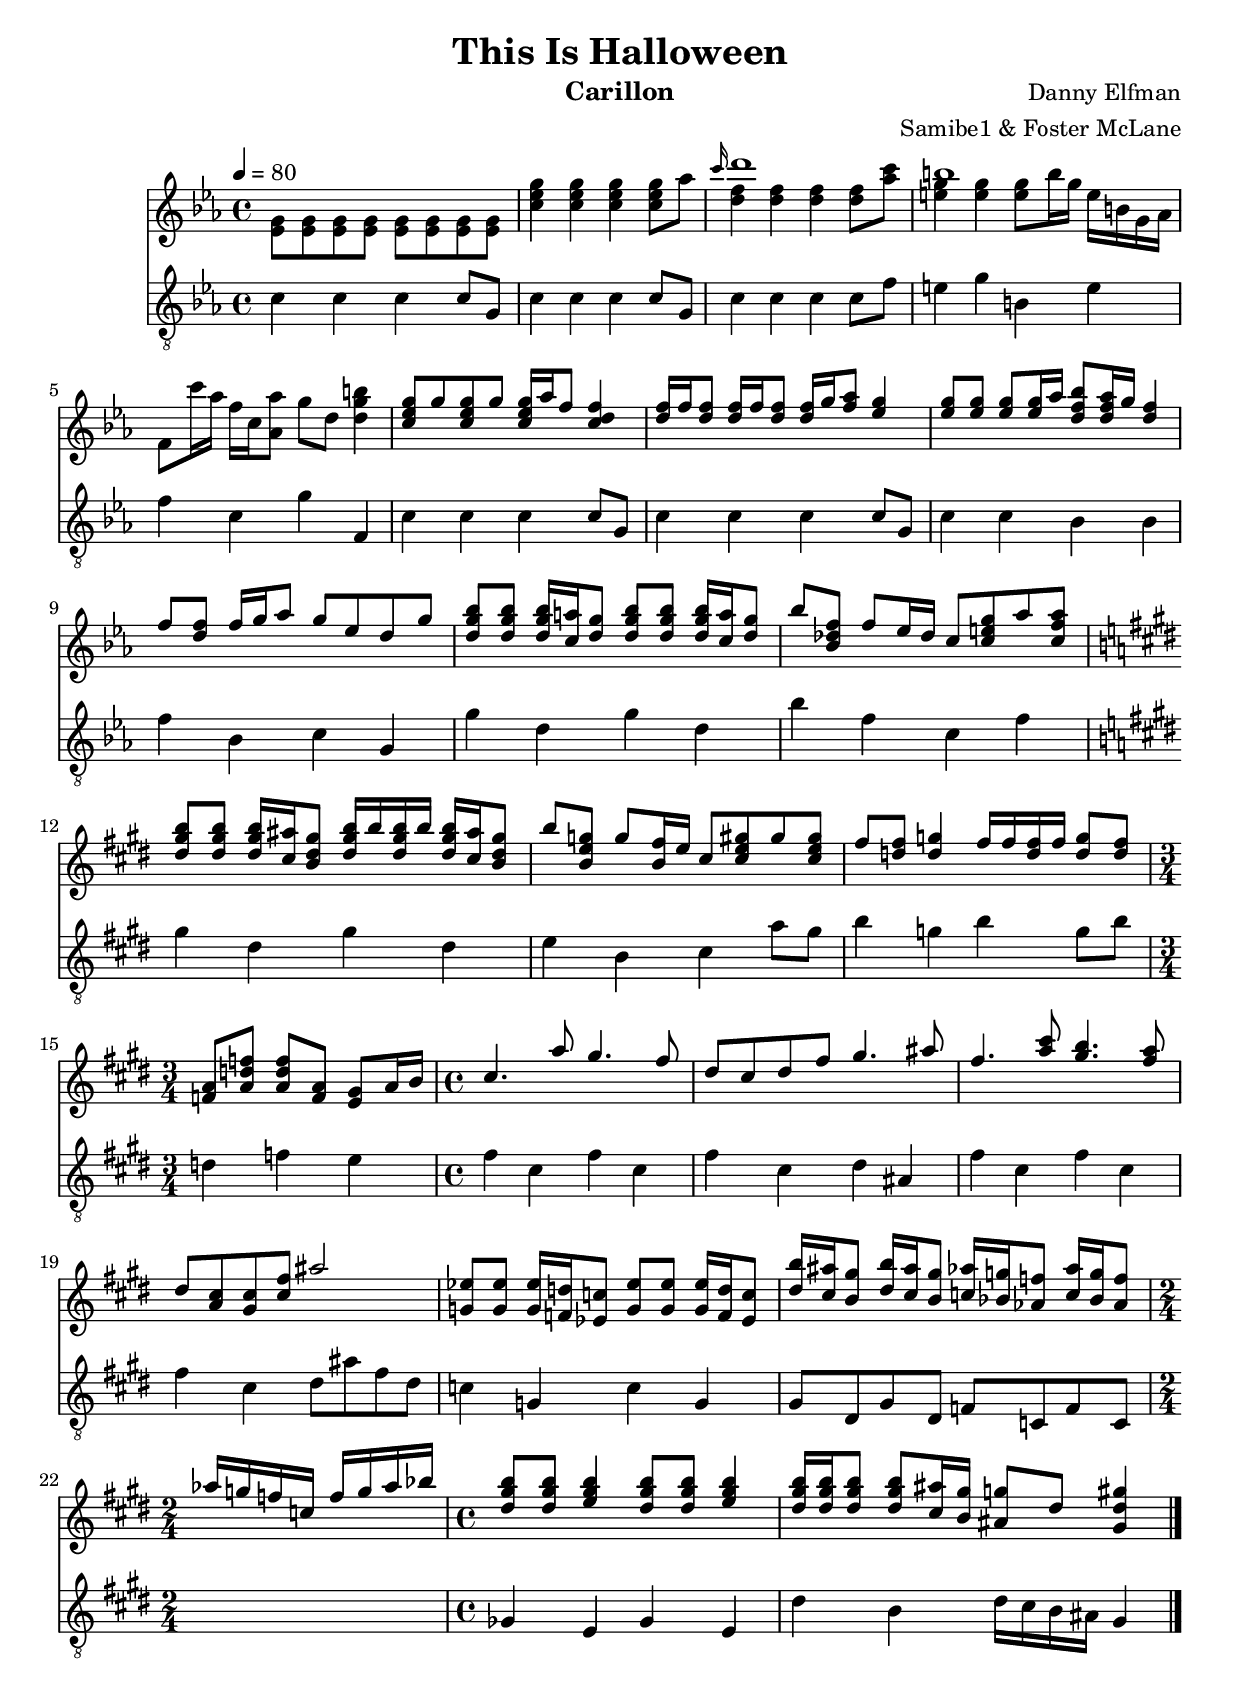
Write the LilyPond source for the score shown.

%LICENSE: CC-BY-NC-SA 4.0
\version "2.18.2"

\header {
  title = "This Is Halloween"
  instrument = "Carillon"
  composer = "Danny Elfman"
  arranger = "Samibe1 & Foster McLane"
}

main_tempo = \tempo 4 = 80
main_key = \key c \minor
main_time = \time 4/4

melody = \relative c'' {
  % preface
  s1

  % intro
  s1
  \grace c'16 d1
  b1
  s1

  % part one
  <c, ees g>8 g' <c, ees g> g' <c, ees g>16 aes' f8 <c d f>4
  <d f>16 f <d f>8 <d f>16 f <d f>8 <d f>16 g <f aes>8 <ees g>4
  <ees g>8 <ees g> <ees g> <ees g>16 aes <d, f bes>8 <d f aes>16 g <d f>4
  f8 <d f> f16 g aes8 g ees d g

  <d g bes>8 <d g bes> <d g bes>16 <c a'> <d g>8 <d g bes>8 <d g bes> <d g bes>16 <c a'> <d g>8
  bes'8 <bes, des f> f' ees16 des c8 <c e g> aes' <c, f aes>
  \key cis \minor <dis gis b>8 <dis gis b> <dis gis b>16 <cis ais'> <b dis gis>8 <dis gis b>16 b' <dis, gis b> b' <dis, gis b> <cis ais'> <b dis gis>8
  b'8 <b, e g> g' <b, fis'>16 e cis8 <cis e gis> gis' <cis, e gis>

  fis8 <d fis> <d g>4 fis16 fis <d fis> fis <d g>8 <d fis>
  \time 3/4 <f, a>8 <a d f> <a d f> <f a> <e gis> a16 b

  % part 2
  \time 4/4 cis4. a'8 gis4. fis8
  dis8 cis dis fis gis4. ais8
  fis4. <a cis>8 <gis b>4. <fis a>8
  dis8 <cis a> <cis gis> <cis fis> ais'2

  <g, ees'>8 <g ees'> <g ees'>16 <f d'> <ees c'>8 <g ees'>8 <g ees'> <g ees'>16 <f d'> <ees c'>8
  <dis' b'>16 <cis ais'> <b gis'>8 <dis b'>16 <cis ais'> <b gis'>8 <c aes'>16 <bes g'> <aes f'>8 <c aes'>16 <bes g'> <aes f'>8
  \time 2/4 aes'16 g f c f g aes bes
  \time 4/4 <dis, gis b>8 <dis gis b> <e gis b>4 <dis gis b>8 <dis gis b> <e gis b>4
  <dis gis b>16 <dis gis b> <dis gis b>8 <dis gis b> <cis ais'>16 <b gis'> <ais g'>8 dis <gis, dis' gis>4

  \bar "|."
}

harmony = \relative c'' {
  % preface
  <ees, g>8 <ees g> <ees g> <ees g> <ees g> <ees g> <ees g> <ees g>

  % intro
  <c' ees g>4 <c ees g> <c ees g> <c ees g>8 aes'
  <d, f>4 <d f> <d f> <d f>8 <aes' c>
  <e g>4 <e g> <e g>8 b'16 g e b g aes
  f8 c''16 aes f c <aes aes'>8 g' d <d g b>4

  % part one
  s1
  s1
  s1
  s1

  s1
  s1
  \key cis \minor s1
  s1

  s1
  \time 3/4 s2.

  % part two
  \time 4/4 s1
  s1
  s1
  s1

  s1
  s1
  \time 2/4 s2
  \time 4/4 s1
  s1

  \bar "|."
}

bass = \relative c' {
  % preface
  c4 c c c8 g

  % intro
  c4 c c c8 g
  c4 c c c8 f
  e4 g b, e
  f4 c g' f,

  % part one
  c'4 c c c8 g
  c4 c c c8 g
  c4 c bes bes
  f'4 bes, c g

  g'4 d g d
  bes'4 f c f
  \key cis \minor gis4 dis gis dis
  e4 b cis a'8 gis

  b4 g b g8 b
  \time 3/4 d,4 f e

  % part 2
  \time 4/4 fis4 cis fis cis
  fis4 cis dis ais
  fis'4 cis fis cis
  fis4 cis dis8 ais' fis dis

  c4 g c g
  gis8 dis gis dis f c f c
  \time 2/4 s2
  \time 4/4 ges'4 e ges e
  dis'4 b  dis16 cis b ais gis4

  \bar "|."
}

words = \lyricmode {
  SHADOW
    Boys and girls of every age
    Wouldn't you like to see something strange?

  SIAMESE SHADOW
    Come with us and you will see
    This, our town of Halloween

  PUMPKIN PATCH CHORUS
    This is Halloween, this is Halloween
    Pumpkins scream in the dead of night

  GHOSTS
    This is Halloween, everybody make a scene
    Trick or treat till the neighbors gonna die of fright
    It's our town, everybody scream
    In this town of Halloween

  CREATURE UNDER BED
    I am the one hiding under your bed
    Teeth ground sharp and eyes glowing red

  MAN UNDER THE STAIRS
    I am the one hiding under your stairs
    Fingers like snakes and spiders in my hair

  CORPSE CHORUS
    This is Halloween, this is Halloween
    Halloween! Halloween! Halloween! Halloween!

  VAMPIRES
    In this town we call home
    Everyone hail to the pumpkin song

  MAYOR
    In this town, don't we love it now?
    Everybody's waiting for the next surprise

  CORPSE CHORUS
    'Round that corner, man hiding in the trash can
    Something's waiting now to pounce, and how you'll scream!

  HARLEQUIN DEMON, WEREWOLF, AND MELTING MAN
    This is Halloween
    Red 'n' black, slimy green
  WEREWOLF
    Aren't you scared?
  WITCHES
    Well, that's just fine

  WITCHES
    Say it once, say it twice
    Take the chance and roll the dice
    Ride with the moon in the dead of night

  HANGING TREE
    Everybody scream, everybody scream

  HANGED MEN
    In our town of Halloween

  CLOWN
    I am the clown with the tear-away face
    Here in a flash and gone without a trace

  SECOND GHOUL
    I am the "who" when you call, "Who's there?"
    I am the wind blowing through your hair

  BOOGIE MAN
    I am the shadow on the moon at night
    Filling your dreams to the brim with fright

  CORPSE CHORUS
    This is Halloween, this is Halloween
    Halloween! Halloween! Halloween! Halloween!

  CHILD CORPSE TRIO
    Tender lumplings everywhere
    Life's no fun without a good scare

  PARENT CORPSES
    That's our job, but we're not mean
    In our town of Halloween

  CORPSE CHORUS
    In this town
  MAYOR
    Don't we love it now?
  MAYOR WITH CORPSE CHORUS
    Everyone's waiting for the next surprise

  CORPSE CHORUS
    Skeleton Jack might catch you in the back
    And scream like a banshee
    Make you jump out of your skin
    This is Halloween, everybody scream
    Won't ya please make way for a very special guy
    Our man jack is king of the pumpkin patch
    Everyone hail to the Pumpkin King now

  EVERYONE
    This is Halloween, this is Halloween
    Halloween! Halloween! Halloween! Halloween!

  CORPSE CHILD TRIO
    In this town we call home
    Everyone hail to the pumpkin song

  EVERYONE
    La, la, la, la-la...
}

keys = \new Staff {
  \clef "treble"

  \main_tempo
  \main_key
  \main_time

  <<
    \new Voice = "melody" {
      \voiceOne
      \melody
    }

    %\new Lyrics \lyricsto "melody" {
    %  \words
    %}

    \new Voice = "harmony" {
      \voiceTwo
      \harmony
    }
  >>
}

pedals = \new Staff {
  \clef "treble_8"

  \main_tempo
  \main_key
  \main_time

  \bass
}

\score {
  <<
    \keys
    \pedals
  >>

  \layout {}
  \midi {}
}
